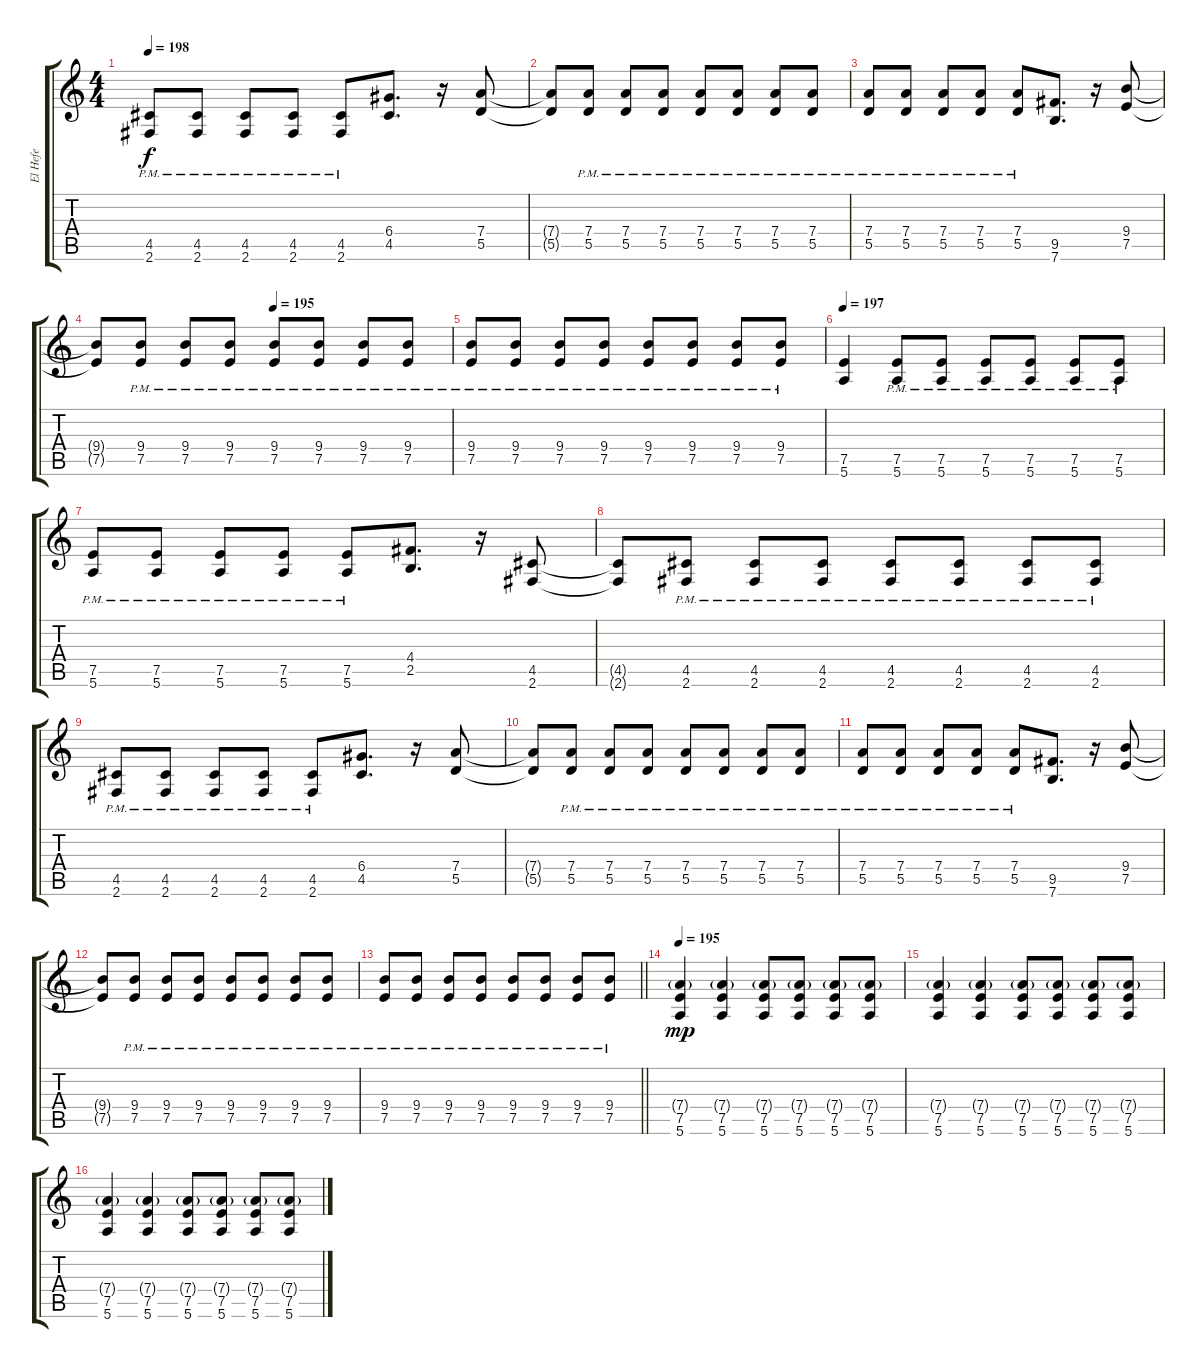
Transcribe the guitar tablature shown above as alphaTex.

\track ("El Hefe" "El Hefe") {instrument distortionguitar}
\staff {score tabs}
\tuning (E4 B3 G3 D3 A2 E2) {hide}
\ts (4 4)
\tempo 198
\clef g2
\ks c
(4.5{pm} 2.6{pm}).8{dy f} (4.5{pm} 2.6{pm}).8 (4.5{pm} 2.6{pm}).8 (4.5{pm} 2.6{pm}).8 (4.5{pm} 2.6{pm}).8 (6.4 4.5).8{d} r.16 (7.4 5.5).8 |
(7.4{t} 5.5{t}).8 (7.4{pm} 5.5{pm}).8 (7.4{pm} 5.5{pm}).8 (7.4{pm} 5.5{pm}).8 (7.4{pm} 5.5{pm}).8 (7.4{pm} 5.5{pm}).8 (7.4{pm} 5.5{pm}).8 (7.4{pm} 5.5{pm}).8 |
(7.4{pm} 5.5{pm}).8 (7.4{pm} 5.5{pm}).8 (7.4{pm} 5.5{pm}).8 (7.4{pm} 5.5{pm}).8 (7.4{pm} 5.5{pm}).8 (9.5 7.6).8{d} r.16 (9.4 7.5).8 |
\tempo (195 0.5)
(9.4{t} 7.5{t}).8 (9.4{pm} 7.5{pm}).8 (9.4{pm} 7.5{pm}).8 (9.4{pm} 7.5{pm}).8 (9.4{pm} 7.5{pm}).8 (9.4{pm} 7.5{pm}).8 (9.4{pm} 7.5{pm}).8 (9.4{pm} 7.5{pm}).8 |
(9.4{pm} 7.5{pm}).8 (9.4{pm} 7.5{pm}).8 (9.4{pm} 7.5{pm}).8 (9.4{pm} 7.5{pm}).8 (9.4{pm} 7.5{pm}).8 (9.4{pm} 7.5{pm}).8 (9.4{pm} 7.5{pm}).8 (9.4{pm} 7.5{pm}).8 |
\tempo 197
(7.5 5.6).4 (7.5{pm} 5.6{pm}).8 (7.5{pm} 5.6{pm}).8 (7.5{pm} 5.6{pm}).8 (7.5{pm} 5.6{pm}).8 (7.5{pm} 5.6{pm}).8 (7.5{pm} 5.6{pm}).8 |
(7.5{pm} 5.6{pm}).8 (7.5{pm} 5.6{pm}).8 (7.5{pm} 5.6{pm}).8 (7.5{pm} 5.6{pm}).8 (7.5{pm} 5.6{pm}).8 (4.4 2.5).8{d} r.16 (4.5 2.6).8 |
(4.5{t} 2.6{t}).8 (4.5{pm} 2.6{pm}).8 (4.5{pm} 2.6{pm}).8 (4.5{pm} 2.6{pm}).8 (4.5{pm} 2.6{pm}).8 (4.5{pm} 2.6{pm}).8 (4.5{pm} 2.6{pm}).8 (4.5{pm} 2.6{pm}).8 |
(4.5{pm} 2.6{pm}).8 (4.5{pm} 2.6{pm}).8 (4.5{pm} 2.6{pm}).8 (4.5{pm} 2.6{pm}).8 (4.5{pm} 2.6{pm}).8 (6.4 4.5).8{d} r.16 (7.4 5.5).8 |
(7.4{t} 5.5{t}).8 (7.4{pm} 5.5{pm}).8 (7.4{pm} 5.5{pm}).8 (7.4{pm} 5.5{pm}).8 (7.4{pm} 5.5{pm}).8 (7.4{pm} 5.5{pm}).8 (7.4{pm} 5.5{pm}).8 (7.4{pm} 5.5{pm}).8 |
(7.4{pm} 5.5{pm}).8 (7.4{pm} 5.5{pm}).8 (7.4{pm} 5.5{pm}).8 (7.4{pm} 5.5{pm}).8 (7.4{pm} 5.5{pm}).8 (9.5 7.6).8{d} r.16 (9.4 7.5).8 |
(9.4{t} 7.5{t}).8 (9.4{pm} 7.5{pm}).8 (9.4{pm} 7.5{pm}).8 (9.4{pm} 7.5{pm}).8 (9.4{pm} 7.5{pm}).8 (9.4{pm} 7.5{pm}).8 (9.4{pm} 7.5{pm}).8 (9.4{pm} 7.5{pm}).8 |
\barLineRight lightlight
(9.4{pm} 7.5{pm}).8 (9.4{pm} 7.5{pm}).8 (9.4{pm} 7.5{pm}).8 (9.4{pm} 7.5{pm}).8 (9.4{pm} 7.5{pm}).8 (9.4{pm} 7.5{pm}).8 (9.4{pm} 7.5{pm}).8 (9.4{pm} 7.5{pm}).8 |
\tempo 195
(7.4{g} 7.5 5.6).4{dy mp} (7.4{g} 7.5 5.6).4 (7.4{g} 7.5 5.6).8 (7.4{g} 7.5 5.6).8 (7.4{g} 7.5 5.6).8 (7.4{g} 7.5 5.6).8 |
(7.4{g} 7.5 5.6).4 (7.4{g} 7.5 5.6).4 (7.4{g} 7.5 5.6).8 (7.4{g} 7.5 5.6).8 (7.4{g} 7.5 5.6).8 (7.4{g} 7.5 5.6).8 |
(7.4{g} 7.5 5.6).4 (7.4{g} 7.5 5.6).4 (7.4{g} 7.5 5.6).8 (7.4{g} 7.5 5.6).8 (7.4{g} 7.5 5.6).8 (7.4{g} 7.5 5.6).8
